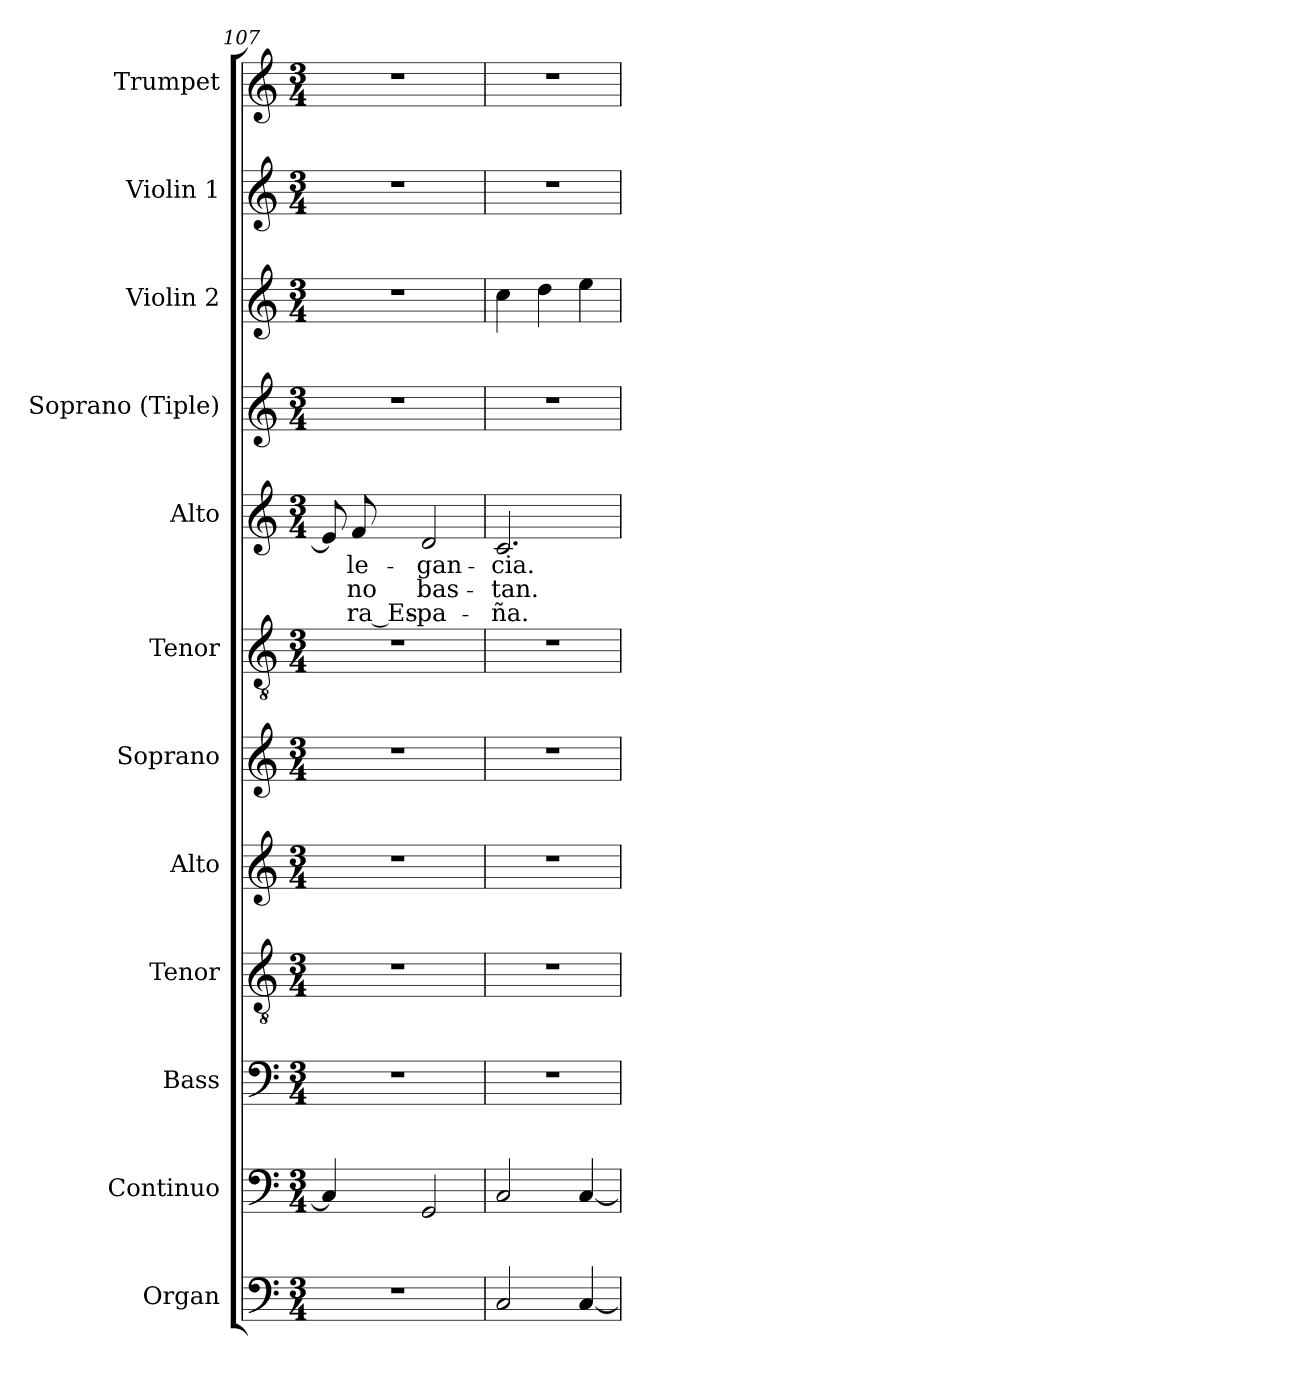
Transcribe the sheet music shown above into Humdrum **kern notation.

**kern	**kern	**kern	**kern	**kern	**kern	**kern	**kern	**text	**text	**text	**kern	**kern	**kern	**kern
*part12	*part11	*part10	*part9	*part8	*part7	*part6	*part5	*part5	*part5	*part5	*part4	*part3	*part2	*part1
*staff12	*staff11	*staff10	*staff9	*staff8	*staff7	*staff6	*staff5	*staff5	*staff5	*staff5	*staff4	*staff3	*staff2	*staff1
*I"Organ	*I"Continuo	*I"Bass	*I"Tenor	*I"Alto	*I"Soprano	*I"Tenor	*I"Alto	*	*	*	*I"Soprano (Tiple)	*I"Violin 2	*I"Violin 1	*I"Trumpet
*I'Org.	*I'Cont.	*I'B.	*I'T.	*I'A.	*I'S.	*I'T.	*I'A.	*	*	*	*I'S.	*I'Vln. 2	*I'Vln. 1	*I'Tpt.
*clefF4	*clefF4	*clefF4	*clefGv2	*clefG2	*clefG2	*clefGv2	*clefG2	*	*	*	*clefG2	*clefG2	*clefG2	*clefG2
*	*	*	*ITrd7c12	*	*	*ITrd7c12	*	*	*	*	*	*	*	*
*k[]	*k[]	*k[]	*k[]	*k[]	*k[]	*k[]	*k[]	*	*	*	*k[]	*k[]	*k[]	*k[]
*C:	*C:	*C:	*C:	*C:	*C:	*C:	*C:	*	*	*	*C:	*C:	*C:	*C:
*M3/4	*M3/4	*M3/4	*M3/4	*M3/4	*M3/4	*M3/4	*M3/4	*	*	*	*M3/4	*M3/4	*M3/4	*M3/4
=107	=107	=107	=107	=107	=107	=107	=107	=107	=107	=107	=107	=107	=107	=107
!LO:N:vis=1	!	!LO:N:vis=1	!LO:N:vis=1	!LO:N:vis=1	!LO:N:vis=1	!LO:N:vis=1	!	!	!	!	!LO:N:vis=1	!LO:N:vis=1	!LO:N:vis=1	!LO:N:vis=1
2.r	4Ci/]	2.r	2.r	2.r	2.r	2.r	8ei/]	.	.	.	2.r	2.r	2.r	2.r
!	!	!	!	!	!	!	!	!LO:LY:b:color=#000000	!LO:LY:b:color=#000000	!LO:LY:b:color=#000000	!	!	!	!
.	.	.	.	.	.	.	8fi/	-le-	no	-ra_Es-	.	.	.	.
!	!	!	!	!	!	!	!	!LO:LY:b:color=#000000	!LO:LY:b:color=#000000	!LO:LY:b:color=#000000	!	!	!	!
.	2GGi/	.	.	.	.	.	2di/	-gan-	bas-	-pa-	.	.	.	.
=108	=108	=108	=108	=108	=108	=108	=108	=108	=108	=108	=108	=108	=108	=108
!	!	!LO:N:vis=1	!LO:N:vis=1	!LO:N:vis=1	!LO:N:vis=1	!LO:N:vis=1	!	!	!	!	!	!	!	!
!	!	!	!	!	!	!	!	!LO:LY:b:color=#000000	!LO:LY:b:color=#000000	!LO:LY:b:color=#000000	!LO:N:vis=1	!	!LO:N:vis=1	!LO:N:vis=1
2Ci/	2Ci/	2.r	2.r	2.r	2.r	2.r	2.ci/	-cia.	-tan.	-ña.	2.r	4cci\	2.r	2.r
.	.	.	.	.	.	.	.	.	.	.	.	4ddi\	.	.
[4Ci/	[4Ci/	.	.	.	.	.	.	.	.	.	.	4eei\	.	.
=	=	=	=	=	=	=	=	=	=	=	=	=	=	=
*-	*-	*-	*-	*-	*-	*-	*-	*-	*-	*-	*-	*-	*-	*-
